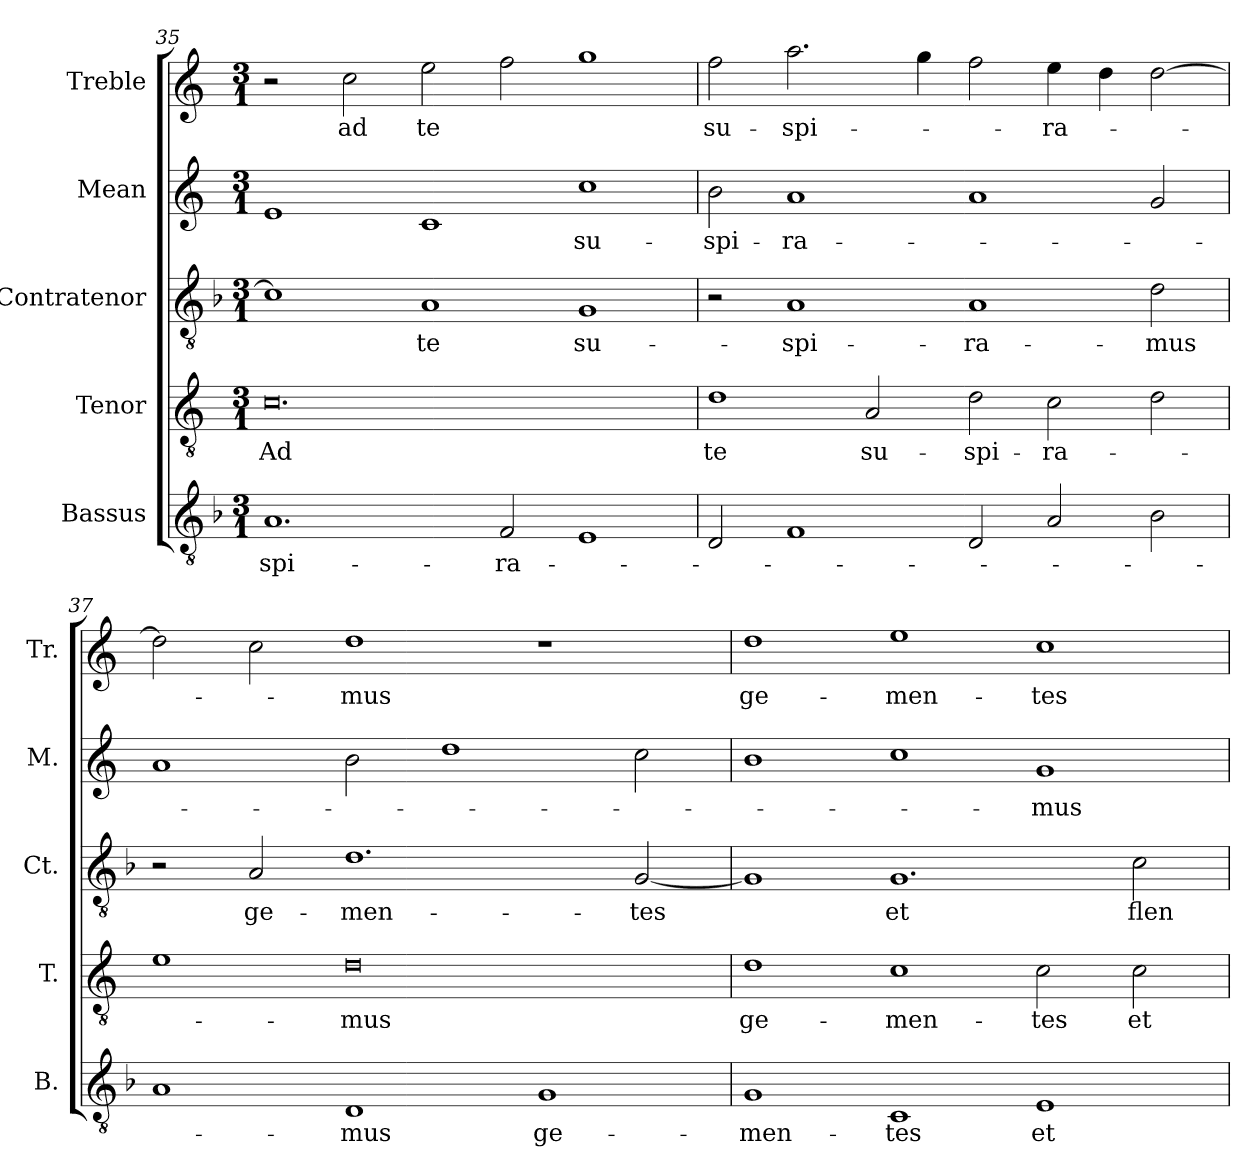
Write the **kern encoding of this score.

**kern	**text	**kern	**text	**kern	**text	**kern	**text	**kern	**text
*part5	*part5	*part4	*part4	*part3	*part3	*part2	*part2	*part1	*part1
*staff5	*staff5	*staff4	*staff4	*staff3	*staff3	*staff2	*staff2	*staff1	*staff1
*I"Bassus	*	*I"Tenor	*	*I"Contratenor	*	*I"Mean	*	*I"Treble	*
*I'B.	*	*I'T.	*	*I'Ct.	*	*I'M.	*	*I'Tr.	*
*clefGv2	*	*clefGv2	*	*clefGv2	*	*clefG2	*	*clefG2	*
*ITrd7c12	*	*ITrd7c12	*	*ITrd7c12	*	*	*	*	*
*k[b-]	*	*k[]	*	*k[b-]	*	*k[]	*	*k[]	*
*F:	*	*	*	*F:	*	*C:	*	*C:	*
*M3/1	*	*M3/1	*	*M3/1	*	*M3/1	*	*M3/1	*
=35	=35	=35	=35	=35	=35	=35	=35	=35	=35
!	!LO:LY:b:color=#000000	!	!	!	!	!	!	!	!
!	!	!	!LO:LY:b:color=#000000	!	!	!	!	!	!
1.AAi	-spi-	0.Ci	Ad	1Ci]	.	1ei	.	2r	.
!	!	!	!	!	!	!	!	!	!LO:LY:b:color=#000000
.	.	.	.	.	.	.	.	2cci\	ad
!	!	!	!	!	!LO:LY:b:color=#000000	!	!	!	!
!	!	!	!	!	!	!	!	!	!LO:LY:b:color=#000000
.	.	.	.	1AAi	te	1ci	.	2eei\	te
!	!LO:LY:b:color=#000000	!	!	!	!	!	!	!	!
2FFi/	-ra-	.	.	.	.	.	.	2ffi\	.
!	!	!	!	!	!LO:LY:b:color=#000000	!	!	!	!
!	!	!	!	!	!	!	!LO:LY:b:color=#000000	!	!
1EEi	.	.	.	1GGi	su-	1cci	su-	1ggi	.
!!LO:LB:g=z
=36`	=36`	=36`	=36`	=36`	=36`	=36`	=36`	=36`	=36`
!	!	!	!LO:LY:b:color=#000000	!	!	!	!	!	!
!	!	!	!	!	!	!	!LO:LY:b:color=#000000	!	!
!	!	!	!	!	!	!	!	!	!LO:LY:b:color=#000000
2DDi/	.	1Di	te	2r	.	2bi\	-spi-	2ffi\	su-
!	!	!	!	!	!LO:LY:b:color=#000000	!	!	!	!
!	!	!	!	!	!	!	!LO:LY:b:color=#000000	!	!
!	!	!	!	!	!	!	!	!	!LO:LY:b:color=#000000
1FFi	.	.	.	1AAi	-spi-	1ai	-ra-	2.aai\	-spi-
!	!	!	!LO:LY:b:color=#000000	!	!	!	!	!	!
.	.	2AAi/	su-	.	.	.	.	.	.
.	.	.	.	.	.	.	.	4ggi\	.
!	!	!	!LO:LY:b:color=#000000	!	!	!	!	!	!
!	!	!	!	!	!LO:LY:b:color=#000000	!	!	!	!
2DDi/	.	2Di\	-spi-	1AAi	-ra-	1ai	.	2ffi\	.
!	!	!	!LO:LY:b:color=#000000	!	!	!	!	!	!
!	!	!	!	!	!	!	!	!	!LO:LY:b:color=#000000
2AAi/	.	2Ci\	-ra-	.	.	.	.	4eei\	-ra-
.	.	.	.	.	.	.	.	4ddi\	.
!	!	!	!	!	!LO:LY:b:color=#000000	!	!	!	!
2BB-i\	.	2Di\	.	2Di\	-mus	2gi/	.	[>2ddi\	.
=37`	=37`	=37`	=37`	=37`	=37`	=37`	=37`	=37`	=37`
1AAi	.	1Ei	.	2r	.	1ai	.	2ddi\]	.
!	!	!	!	!	!LO:LY:b:color=#000000	!	!	!	!
.	.	.	.	2AAi/	ge-	.	.	2cci\	.
!	!LO:LY:b:color=#000000	!	!	!	!	!	!	!	!
!	!	!	!LO:LY:b:color=#000000	!	!	!	!	!	!
!	!	!	!	!	!LO:LY:b:color=#000000	!	!	!	!
!	!	!	!	!	!	!	!	!	!LO:LY:b:color=#000000
1DDi	-mus	0Di	-mus	1.Di	-men-	2bi\	.	1ddi	-mus
.	.	.	.	.	.	1ddi	.	.	.
!	!LO:LY:b:color=#000000	!	!	!	!	!	!	!	!
1GGi	ge-	.	.	.	.	.	.	1r	.
!	!	!	!	!	!LO:LY:b:color=#000000	!	!	!	!
.	.	.	.	[<2GGi/	-tes	2cci\	.	.	.
=38`	=38`	=38`	=38`	=38`	=38`	=38`	=38`	=38`	=38`
!	!LO:LY:b:color=#000000	!	!	!	!	!	!	!	!
!	!	!	!LO:LY:b:color=#000000	!	!	!	!	!	!
!	!	!	!	!	!	!	!	!	!LO:LY:b:color=#000000
1GGi	-men-	1Di	ge-	1GGi]	.	1bi	.	1ddi	ge-
!	!LO:LY:b:color=#000000	!	!	!	!	!	!	!	!
!	!	!	!LO:LY:b:color=#000000	!	!	!	!	!	!
!	!	!	!	!	!LO:LY:b:color=#000000	!	!	!	!
!	!	!	!	!	!	!	!	!	!LO:LY:b:color=#000000
1CCi	-tes	1Ci	-men-	1.GGi	et	1cci	.	1eei	-men-
!	!LO:LY:b:color=#000000	!	!	!	!	!	!	!	!
!	!	!	!LO:LY:b:color=#000000	!	!	!	!	!	!
!	!	!	!	!	!	!	!LO:LY:b:color=#000000	!	!
!	!	!	!	!	!	!	!	!	!LO:LY:b:color=#000000
1EEi	et	2Ci\	-tes	.	.	1gi	-mus	1cci	-tes
!	!	!	!LO:LY:b:color=#000000	!	!	!	!	!	!
!	!	!	!	!	!LO:LY:b:color=#000000	!	!	!	!
.	.	2Ci\	et	2Ci\	flen-	.	.	.	.
=`	=`	=`	=`	=`	=`	=`	=`	=`	=`
*-	*-	*-	*-	*-	*-	*-	*-	*-	*-
